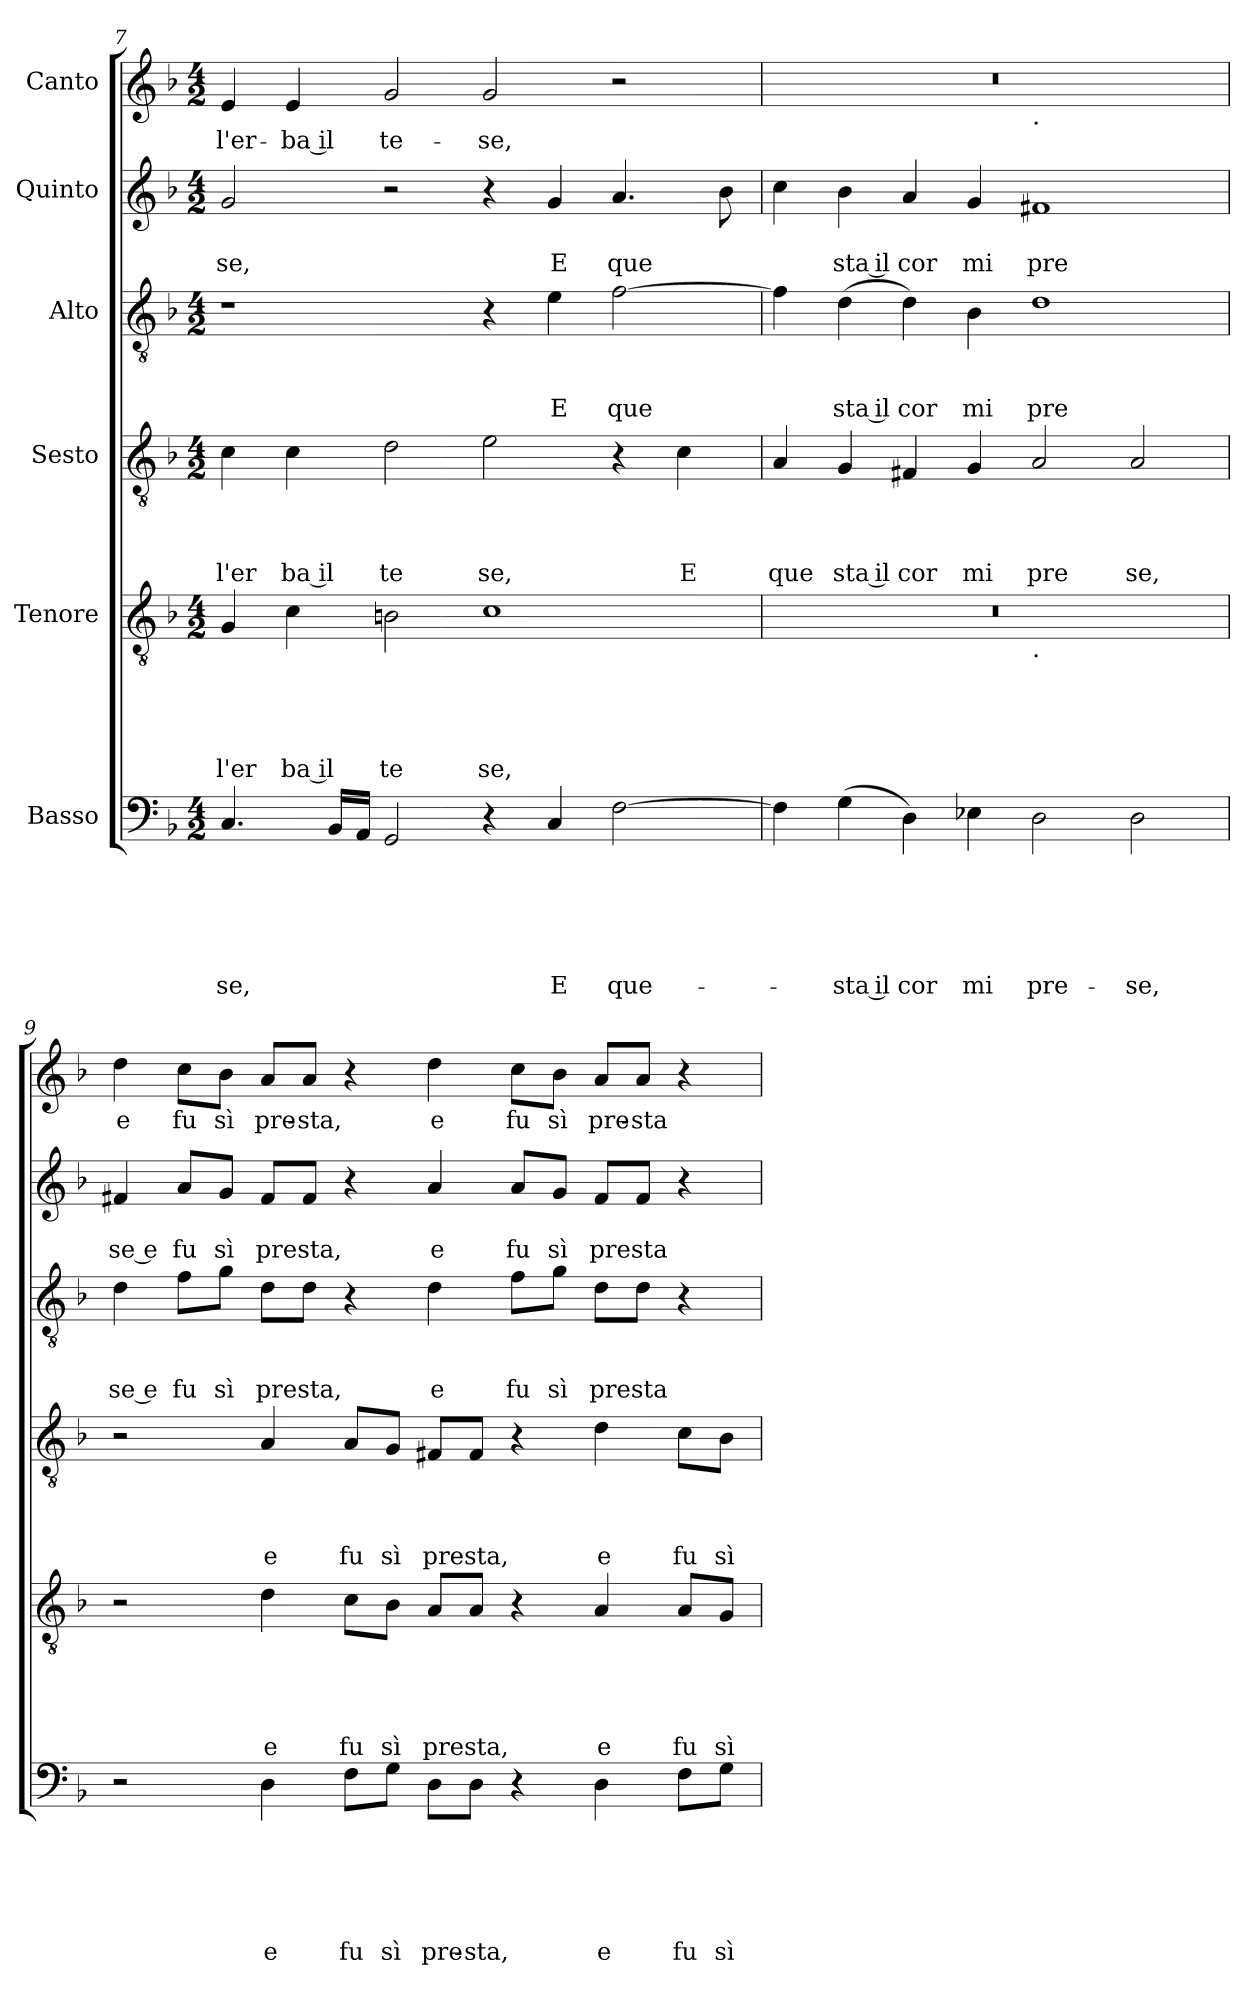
**kern	**text	**text	**text	**text	**text	**text	**kern	**text	**text	**text	**text	**text	**kern	**text	**text	**text	**text	**kern	**text	**text	**text	**kern	**text	**text	**kern	**text
*part6	*part6	*part6	*part6	*part6	*part6	*part6	*part5	*part5	*part5	*part5	*part5	*part5	*part4	*part4	*part4	*part4	*part4	*part3	*part3	*part3	*part3	*part2	*part2	*part2	*part1	*part1
*staff6	*staff6	*staff6	*staff6	*staff6	*staff6	*staff6	*staff5	*staff5	*staff5	*staff5	*staff5	*staff5	*staff4	*staff4	*staff4	*staff4	*staff4	*staff3	*staff3	*staff3	*staff3	*staff2	*staff2	*staff2	*staff1	*staff1
*I"Basso	*	*	*	*	*	*	*I"Tenore	*	*	*	*	*	*I"Sesto	*	*	*	*	*I"Alto	*	*	*	*I"Quinto	*	*	*I"Canto	*
!!LO:LB:g=z
*clefF4	*	*	*	*	*	*	*clefGv2	*	*	*	*	*	*clefGv2	*	*	*	*	*clefGv2	*	*	*	*clefG2	*	*	*clefG2	*
*k[b-]	*	*	*	*	*	*	*k[b-]	*	*	*	*	*	*k[b-]	*	*	*	*	*k[b-]	*	*	*	*k[b-]	*	*	*k[b-]	*
*F:	*	*	*	*	*	*	*F:	*	*	*	*	*	*F:	*	*	*	*	*F:	*	*	*	*F:	*	*	*F:	*
*M4/2	*	*	*	*	*	*	*M4/2	*	*	*	*	*	*M4/2	*	*	*	*	*M4/2	*	*	*	*M4/2	*	*	*M4/2	*
=7	=7	=7	=7	=7	=7	=7	=7	=7	=7	=7	=7	=7	=7	=7	=7	=7	=7	=7	=7	=7	=7	=7	=7	=7	=7	=7
!	!	!	!	!	!	!LO:LY:b	!	!	!	!	!	!LO:LY:b	!	!	!	!	!LO:LY:b	!	!	!	!	!	!	!LO:LY:b	!	!LO:LY:b
4.C/	.	.	.	.	.	-se,	4G/	.	.	.	.	l'er	4c\	.	.	.	l'er	1r	.	.	.	2g/	.	se,	4e/	l'er-
!	!	!	!	!	!	!	!	!	!	!	!	!LO:LY:b:rj	!	!	!	!	!LO:LY:b:rj	!	!	!	!	!	!	!	!	!LO:LY:b:rj
.	.	.	.	.	.	.	4c\	.	.	.	.	ba il	4c\	.	.	.	ba il	.	.	.	.	.	.	.	4e/	-ba il
16BB-/LL	.	.	.	.	.	.	.	.	.	.	.	.	.	.	.	.	.	.	.	.	.	.	.	.	.	.
16AA/JJ	.	.	.	.	.	.	.	.	.	.	.	.	.	.	.	.	.	.	.	.	.	.	.	.	.	.
!	!	!	!	!	!	!	!	!	!	!	!	!LO:LY:b	!	!	!	!	!LO:LY:b	!	!	!	!	!	!	!	!	!LO:LY:b
2GG/	.	.	.	.	.	.	2Bn\	.	.	.	.	te	2d\	.	.	.	te	.	.	.	.	2r	.	.	2g/	te-
!	!	!	!	!	!	!	!	!	!	!	!	!LO:LY:b	!	!	!	!	!LO:LY:b	!	!	!	!	!	!	!	!	!LO:LY:b
4r	.	.	.	.	.	.	1c	.	.	.	.	se,	2e\	.	.	.	se,	4r	.	.	.	4r	.	.	2g/	-se,
!	!	!	!	!	!	!LO:LY:b	!	!	!	!	!	!	!	!	!	!	!	!	!	!	!LO:LY:b	!	!	!LO:LY:b	!	!
4C/	.	.	.	.	.	E	.	.	.	.	.	.	.	.	.	.	.	4e\	.	.	E	4g/	.	E	.	.
!	!	!	!	!	!	!LO:LY:b	!	!	!	!	!	!	!	!	!	!	!	!	!	!	!LO:LY:b	!	!	!LO:LY:b	!	!
[>2F\	.	.	.	.	.	que-	.	.	.	.	.	.	4r	.	.	.	.	[>2f\	.	.	que	4.a/	.	que	2r	.
!	!	!	!	!	!	!	!	!	!	!	!	!	!	!	!	!	!LO:LY:b	!	!	!	!	!	!	!	!	!
.	.	.	.	.	.	.	.	.	.	.	.	.	4c\	.	.	.	E	.	.	.	.	.	.	.	.	.
.	.	.	.	.	.	.	.	.	.	.	.	.	.	.	.	.	.	.	.	.	.	8b-\	.	.	.	.
=8	=8	=8	=8	=8	=8	=8	=8	=8	=8	=8	=8	=8	=8	=8	=8	=8	=8	=8	=8	=8	=8	=8	=8	=8	=8	=8
!	!	!	!	!	!	!	!	!	!	!	!	!	!	!	!	!	!LO:LY:b	!	!	!	!	!	!	!	!	!
*	*	*	*	*	*	*	*^	*	*	*	*	*	*	*	*	*	*	*	*	*	*	*	*	*	*^	*
4F\]	.	.	.	.	.	.	0r	1ryy	.	.	.	.	.	4A/	.	.	.	que	4f\]	.	.	.	4cc\	.	.	0r	1ryy	.
!	!	!	!	!	!	!LO:LY:b:rj	!	!	!	!	!	!	!	!	!	!	!	!LO:LY:b:rj	!	!	!	!LO:LY:b:rj	!	!	!LO:LY:b:rj	!	!	!
(<4G\	.	.	.	.	.	-sta il	.	.	.	.	.	.	.	4G/	.	.	.	sta il	(<4d\	.	.	sta il	4b-\	.	sta il	.	.	.
!	!	!	!	!	!	!LO:LY:b	!	!	!	!	!	!	!	!	!	!	!	!LO:LY:b	!	!	!	!LO:LY:b	!	!	!LO:LY:b	!	!	!
4D\)	.	.	.	.	.	cor	.	.	.	.	.	.	.	4F#X/	.	.	.	cor	(4d\)	.	.	cor	4a/	.	cor	.	.	.
!	!	!	!	!	!	!LO:LY:b	!	!	!	!	!	!	!	!	!	!	!	!LO:LY:b	!	!	!	!LO:LY:b	!	!	!LO:LY:b	!	!	!
4E-X\	.	.	.	.	.	mi	.	.	.	.	.	.	.	4G/	.	.	.	mi	4B-\	.	.	mi	4g/	.	mi	.	.	.
!	!	!	!	!	!	!	!	!	!	!	!	!	!	!	!	!	!	!	!	!	!	!	!	!	!	!	!LO:TX:b:t=.	!
!	!	!	!	!	!	!	!	!LO:TX:b:t=.	!	!	!	!	!	!	!	!	!	!	!	!	!	!	!	!	!	!	!	!
!	!	!	!	!	!	!LO:LY:b	!	!	!	!	!	!	!	!	!	!	!	!LO:LY:b	!	!	!	!LO:LY:b	!	!	!LO:LY:b	!	!	!
2D\	.	.	.	.	.	pre-	.	1ryy	.	.	.	.	.	2A/	.	.	.	pre	1d	.	.	pre	1f#X	.	pre	.	1ryy	.
!	!	!	!	!	!	!LO:LY:b	!	!	!	!	!	!	!	!	!	!	!	!LO:LY:b	!	!	!	!	!	!	!	!	!	!
2D\	.	.	.	.	.	-se,	.	.	.	.	.	.	.	2A/	.	.	.	se,	.	.	.	.	.	.	.	.	.	.
=9	=9	=9	=9	=9	=9	=9	=9	=9	=9	=9	=9	=9	=9	=9	=9	=9	=9	=9	=9	=9	=9	=9	=9	=9	=9	=9	=9	=9
!	!	!	!	!	!	!	!	!	!	!	!	!	!	!	!	!	!	!	!	!	!	!LO:LY:b:rj	!	!	!LO:LY:b:rj	!	!	!LO:LY:b
*	*	*	*	*	*	*	*v	*v	*	*	*	*	*	*	*	*	*	*	*	*	*	*	*	*	*	*v	*v	*
2r	.	.	.	.	.	.	2r	.	.	.	.	.	2r	.	.	.	.	4d\	.	.	se e	4f#X/	.	se e	4dd\	e
!	!	!	!	!	!	!	!	!	!	!	!	!	!	!	!	!	!	!	!	!	!LO:LY:b	!	!	!LO:LY:b	!	!LO:LY:b
.	.	.	.	.	.	.	.	.	.	.	.	.	.	.	.	.	.	(8f\L	.	.	fu	8a/L	.	fu	8cc\L	fu
!	!	!	!	!	!	!	!	!	!	!	!	!	!	!	!	!	!	!	!	!	!LO:LY:b	!	!	!LO:LY:b	!	!LO:LY:b
.	.	.	.	.	.	.	.	.	.	.	.	.	.	.	.	.	.	8g\J	.	.	sì	8g/J	.	sì	8b-\J	sì
!	!	!	!	!	!	!LO:LY:b	!	!	!	!	!	!LO:LY:b	!	!	!	!	!LO:LY:b	!	!	!	!LO:LY:b	!	!	!LO:LY:b	!	!LO:LY:b
4D\	.	.	.	.	.	e	4d\	.	.	.	.	e	4A/	.	.	.	e	8d\L	.	.	pre	8f#/L	.	pre	8a/L	pre-
!	!	!	!	!	!	!	!	!	!	!	!	!	!	!	!	!	!	!	!	!	!LO:LY:b	!	!	!LO:LY:b	!	!LO:LY:b
.	.	.	.	.	.	.	.	.	.	.	.	.	.	.	.	.	.	8d\J	.	.	sta,	8f#/J	.	sta,	8a/J	-sta,
!	!	!	!	!	!	!LO:LY:b	!	!	!	!	!	!LO:LY:b	!	!	!	!	!LO:LY:b	!	!	!	!	!	!	!	!	!
8F\L	.	.	.	.	.	fu	8c\L	.	.	.	.	fu	8A/L	.	.	.	fu	4r	.	.	.	4r	.	.	4r	.
!	!	!	!	!	!	!LO:LY:b	!	!	!	!	!	!LO:LY:b	!	!	!	!	!LO:LY:b	!	!	!	!	!	!	!	!	!
8G\J	.	.	.	.	.	sì	8B-\J	.	.	.	.	sì	8G/J	.	.	.	sì	.	.	.	.	.	.	.	.	.
!	!	!	!	!	!	!LO:LY:b	!	!	!	!	!	!LO:LY:b	!	!	!	!	!LO:LY:b	!	!	!	!LO:LY:b	!	!	!LO:LY:b	!	!LO:LY:b
8D\L	.	.	.	.	.	pre-	8A/L	.	.	.	.	pre	8F#X/L	.	.	.	pre	4d\	.	.	e	4a/	.	e	4dd\	e
!	!	!	!	!	!	!LO:LY:b	!	!	!	!	!	!LO:LY:b	!	!	!	!	!LO:LY:b	!	!	!	!	!	!	!	!	!
8D\J	.	.	.	.	.	-sta,	8A/J	.	.	.	.	sta,	8F#/J	.	.	.	sta,	.	.	.	.	.	.	.	.	.
!	!	!	!	!	!	!	!	!	!	!	!	!	!	!	!	!	!	!	!	!	!LO:LY:b	!	!	!LO:LY:b	!	!LO:LY:b
4r	.	.	.	.	.	.	4r	.	.	.	.	.	4r	.	.	.	.	8f\L	.	.	fu	8a/L	.	fu	8cc\L	fu
!	!	!	!	!	!	!	!	!	!	!	!	!	!	!	!	!	!	!	!	!	!LO:LY:b	!	!	!LO:LY:b	!	!LO:LY:b
.	.	.	.	.	.	.	.	.	.	.	.	.	.	.	.	.	.	8g\J	.	.	sì	8g/J	.	sì	8b-\J	sì
!	!	!	!	!	!	!LO:LY:b	!	!	!	!	!	!LO:LY:b	!	!	!	!	!LO:LY:b	!	!	!	!LO:LY:b	!	!	!LO:LY:b	!	!LO:LY:b
4D\	.	.	.	.	.	e	4A/	.	.	.	.	e	4d\	.	.	.	e	8d\L	.	.	pre	8f#/L	.	pre	8a/L	pre-
!	!	!	!	!	!	!	!	!	!	!	!	!	!	!	!	!	!	!	!	!	!LO:LY:b	!	!	!LO:LY:b	!	!LO:LY:b
.	.	.	.	.	.	.	.	.	.	.	.	.	.	.	.	.	.	8d\J	.	.	sta	8f#/J	.	sta	8a/J	-sta
!	!	!	!	!	!	!LO:LY:b	!	!	!	!	!	!LO:LY:b	!	!	!	!	!LO:LY:b	!	!	!	!	!	!	!	!	!
8F\L	.	.	.	.	.	fu	8A/L	.	.	.	.	fu	8c\L	.	.	.	fu	4r	.	.	.	4r	.	.	4r	.
!	!	!	!	!	!	!LO:LY:b	!	!	!	!	!	!LO:LY:b	!	!	!	!	!LO:LY:b	!	!	!	!	!	!	!	!	!
8G\J	.	.	.	.	.	sì	8G/J	.	.	.	.	sì	8B-\J	.	.	.	sì	.	.	.	.	.	.	.	.	.
=	=	=	=	=	=	=	=	=	=	=	=	=	=	=	=	=	=	=	=	=	=	=	=	=	=	=
*-	*-	*-	*-	*-	*-	*-	*-	*-	*-	*-	*-	*-	*-	*-	*-	*-	*-	*-	*-	*-	*-	*-	*-	*-	*-	*-
